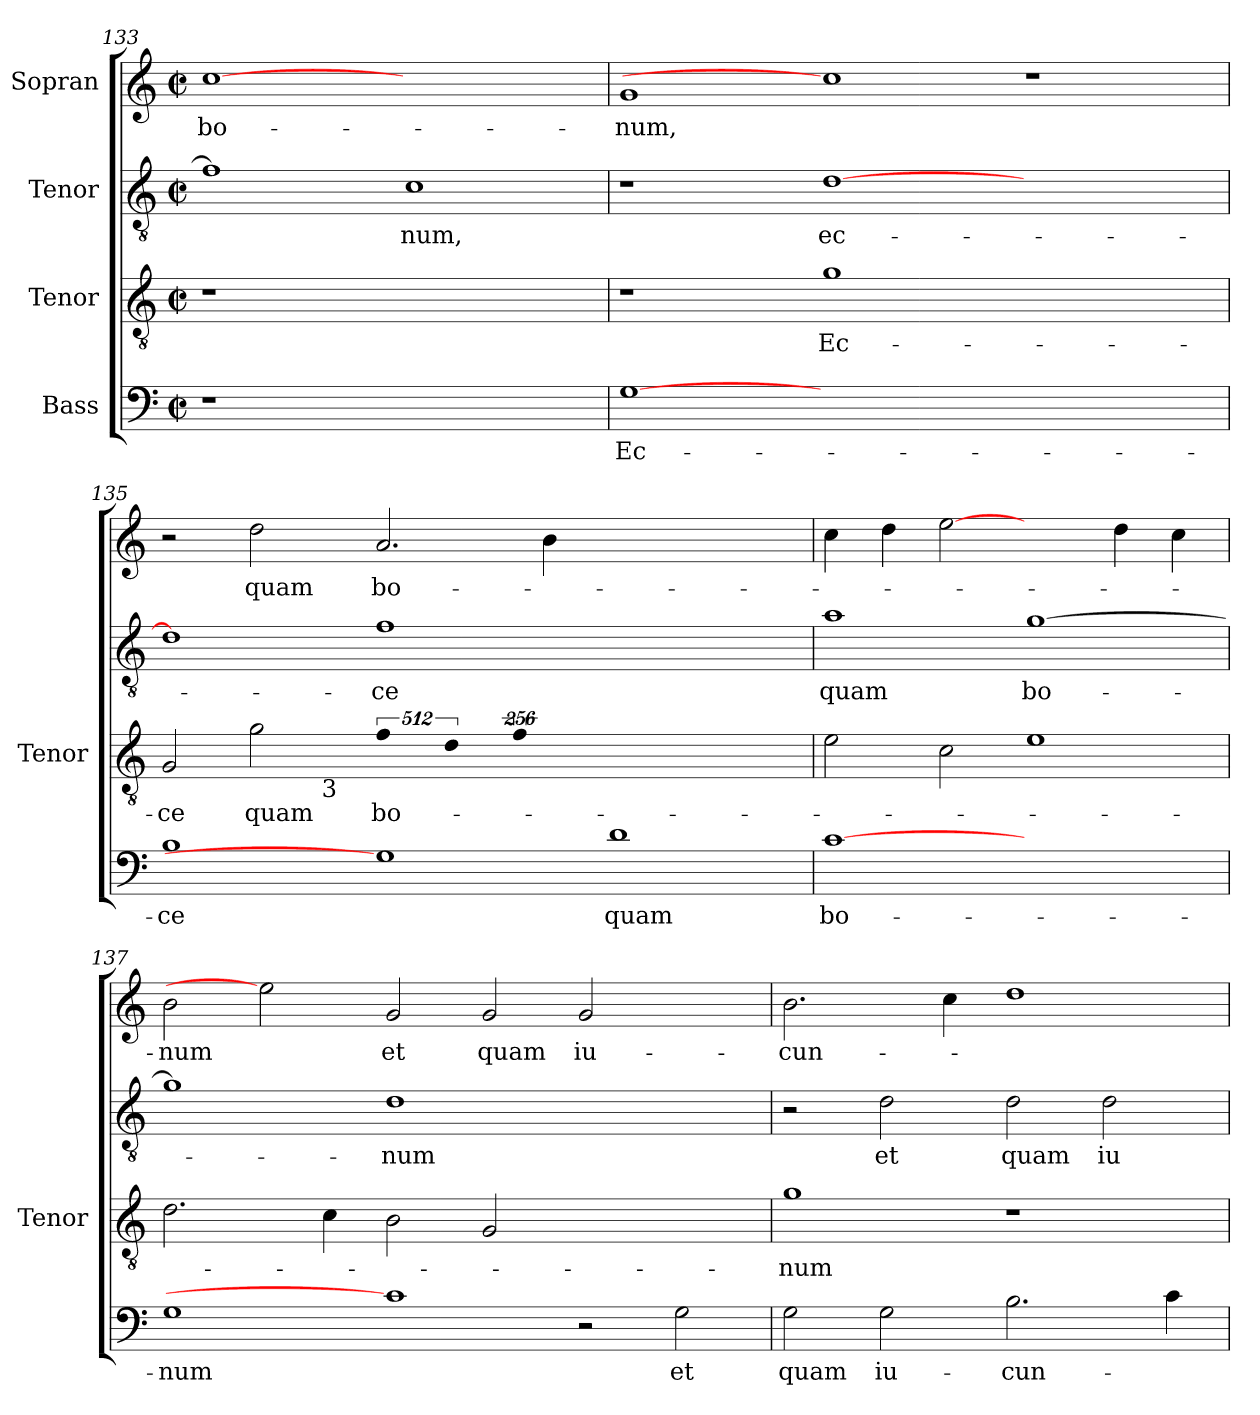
**kern	**text	**kern	**text	**kern	**text	**kern	**text
*part4	*part4	*part3	*part3	*part2	*part2	*part1	*part1
*staff4	*staff4	*staff3	*staff3	*staff2	*staff2	*staff1	*staff1
*I"Bass	*	*I"Tenor	*	*I"Tenor	*	*I"Sopran	*
*	*	*I'Tenor	*	*	*	*	*
!!LO:PB:g=z
*clefF4	*	*clefGv2	*	*clefGv2	*	*clefG2	*
*	*	*ITrd7c12	*	*ITrd7c12	*	*	*
*k[]	*	*k[]	*	*k[]	*	*k[]	*
*M2/2	*	*M2/2	*	*M2/2	*	*M2/2	*
*met(c|)	*	*met(c|)	*	*met(c|)	*	*met(c|)	*
=133	=133	=133	=133	=133	=133	=133	=133
!LO:N:vis=1	!	!LO:N:vis=1	!	!	!	!	!
!	!	!	!	!	!	!	!LO:LY:b:color=#000000
1r	.	1r	.	1Fi]	.	[1cci	bo-
!	!	!	!	!	!LO:LY:b:color=#000000	!	!
1ryy	.	1ryy	.	1Ci	-num,	1ryy	.
=134	=134	=134	=134	=134	=134	=134	=134
!	!LO:LY:b:color=#000000	!	!	!	!	!	!
!	!	!	!	!	!	!	!LO:LY:b:color=#000000
[1Gi	Ec-	1r	.	1r	.	1gi	-num,
!	!	!	!LO:LY:b:color=#000000	!	!	!	!
!	!	!	!	!	!LO:LY:b:color=#000000	!	!
0ryy	.	1Gi	Ec-	[>1Di	ec-	1cci]	.
.	.	1ryy	.	1ryy	.	1r	.
=135	=135	=135	=135	=135	=135	=135	=135
!	!LO:LY:b:color=#000000	!	!	!	!	!	!
!	!	!	!LO:LY:b:color=#000000	!	!	!	!
*	*	*^	*	*	*	*	*
1Bi	-ce	2GGi/	2ryy	-ce	1Di]	.	2r	.
!	!	!	!	!LO:LY:b:color=#000000	!	!	!	!
!	!	!	!	!	!	!	!	!LO:LY:b:color=#000000
.	.	2Gi\	4ryy	quam	.	.	2ddi\	quam
.	.	.	64ryy	.	.	.	.	.
.	.	.	512.ryy	.	.	.	.	.
!	!	!	!LO:TX:b:t=3	!	!	!	!	!
.	.	.	1ryy	.	.	.	.	.
!	!	!LO:N:vis=2	!	!	!	!	!	!
!	!	!	!	!LO:LY:b:color=#000000	!	!	!	!
!	!	!	!	!	!	!LO:LY:b:color=#000000	!	!
!	!	!	!	!	!	!	!	!LO:LY:b:color=#000000
1Gi]	.	1024%341Fi\	.	bo-	1Fi	-ce	2.ai/	bo-
!	!	!LO:N:vis=2	!	!	!	!	!	!
.	.	1024%341Di\	.	.	.	.	.	.
!	!	!LO:N:vis=2	!	!	!	!	!	!
.	.	512%171Fi\	.	.	.	.	.	.
.	.	.	.	.	.	.	4bi\	.
.	.	.	1ryy	.	.	.	.	.
!	!LO:LY:b:color=#000000	!	!	!	!	!	!	!
1di	quam	1ryy	.	.	1ryy	.	1ryy	.
.	.	.	8ryy	.	.	.	.	.
.	.	.	16ryy	.	.	.	.	.
.	.	.	32ryy	.	.	.	.	.
.	.	.	128ryy	.	.	.	.	.
.	.	.	256ryy	.	.	.	.	.
.	.	.	1024ryy	.	.	.	.	.
*	*	*v	*v	*	*	*	*	*
=136	=136	=136	=136	=136	=136	=136	=136
*	*	*^	*	*	*	*	*
!	!LO:LY:b:color=#000000	!	!	!	!	!	!	!
*	*	*v	*v	*	*	*	*	*
*	*	*^	*	*	*	*	*
!	!	!	!	!	!	!LO:LY:b:color=#000000	!	!
*	*	*v	*v	*	*	*	*	*
[1ci	bo-	2Ei\	.	1Ai	quam	4cci\	.
.	.	.	.	.	.	4ddi\	.
.	.	2Ci\	.	.	.	[2eei	.
!	!	!	!	!	!LO:LY:b:color=#000000	!	!
1ryy	.	1Ei	.	[>1Gi	bo-	2ryy	.
.	.	.	.	.	.	4ddi\	.
.	.	.	.	.	.	4cci\	.
=137	=137	=137	=137	=137	=137	=137	=137
!	!LO:LY:b:color=#000000	!	!	!	!	!	!
!	!	!	!	!	!	!	!LO:LY:b:color=#000000
1Gi	-num	2.Di\	.	1Gi]	.	2bi\	-num
.	.	.	.	.	.	2eei]	.
.	.	4Ci\	.	.	.	.	.
!	!	!	!	!	!LO:LY:b:color=#000000	!	!
!	!	!	!	!	!	!	!LO:LY:b:color=#000000
1ci]	.	2BBi\	.	1Di	-num	2gi/	et
!	!	!	!	!	!	!	!LO:LY:b:color=#000000
.	.	2GGi/	.	.	.	2gi/	quam
!	!	!	!	!	!	!	!LO:LY:b:color=#000000
2r	.	1ryy	.	1ryy	.	2gi/	iu-
!	!LO:LY:b:color=#000000	!	!	!	!	!	!
2Gi\	et	.	.	.	.	2ryy	.
=138	=138	=138	=138	=138	=138	=138	=138
!	!LO:LY:b:color=#000000	!	!	!	!	!	!
!	!	!	!LO:LY:b:color=#000000	!	!	!	!
!	!	!	!	!	!	!	!LO:LY:b:color=#000000
2Gi\	quam	1Gi	-num	2r	.	2.bi\	-cun-
!	!LO:LY:b:color=#000000	!	!	!	!	!	!
!	!	!	!	!	!LO:LY:b:color=#000000	!	!
2Gi\	iu-	.	.	2Di\	et	.	.
.	.	.	.	.	.	4cci\	.
!	!LO:LY:b:color=#000000	!	!	!	!	!	!
!	!	!	!	!	!LO:LY:b:color=#000000	!	!
2.Bi\	-cun-	1r	.	2Di\	quam	1ddi	.
!	!	!	!	!	!LO:LY:b:color=#000000	!	!
.	.	.	.	2Di\	iu-	.	.
4ci\	.	.	.	.	.	.	.
=	=	=	=	=	=	=	=
*-	*-	*-	*-	*-	*-	*-	*-
